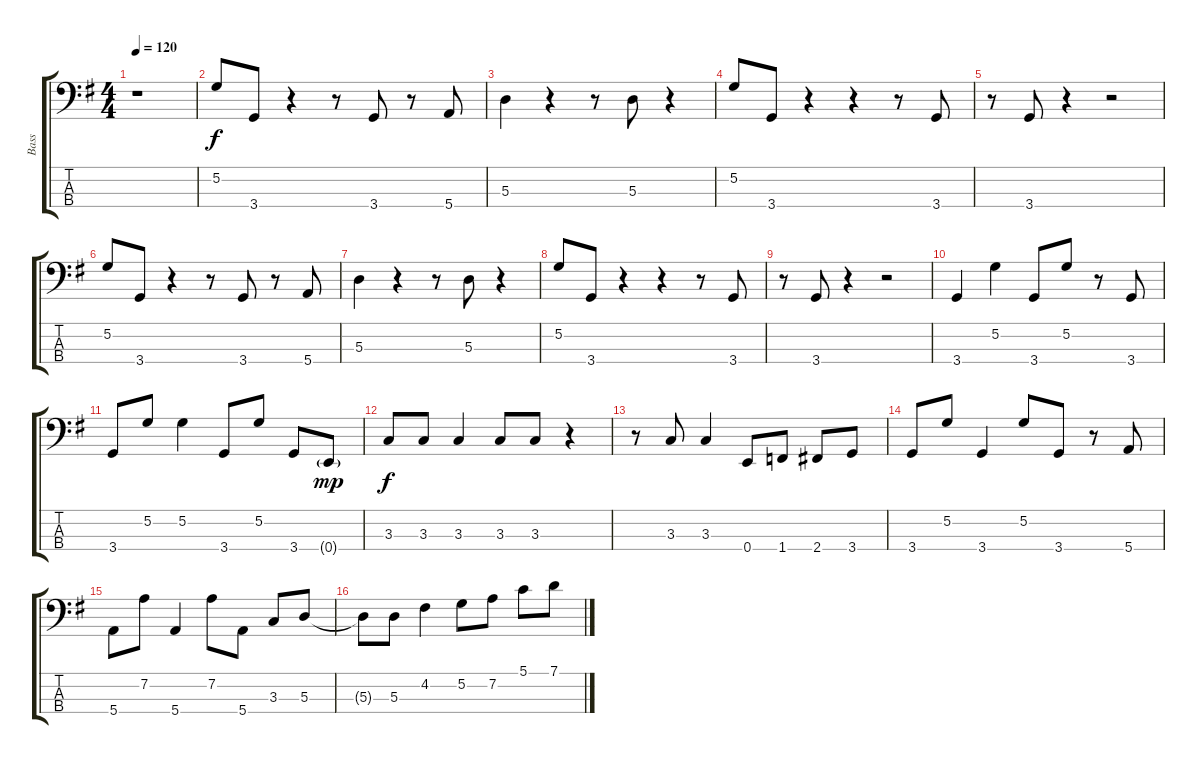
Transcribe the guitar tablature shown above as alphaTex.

\track ("Bass" "Bass") {instrument electricbasspick}
\staff {score tabs}
\tuning (G2 D2 A1 E1) {hide}
\ts (4 4)
\tempo 120
\clef f4
\ks g
r.1{dy f} |
5.2.8 3.4.8 r.4 r.8 3.4.8 r.8 5.4.8 |
5.3.4 r.4 r.8 5.3.8 r.4 |
5.2.8 3.4.8 r.4 r.4 r.8 3.4.8 |
r.8 3.4.8 r.4 r.2 |
5.2.8 3.4.8 r.4 r.8 3.4.8 r.8 5.4.8 |
5.3.4 r.4 r.8 5.3.8 r.4 |
5.2.8 3.4.8 r.4 r.4 r.8 3.4.8 |
r.8 3.4.8 r.4 r.2 |
3.4.4 5.2.4 3.4.8 5.2.8 r.8 3.4.8 |
3.4.8 5.2.8 5.2.4 3.4.8 5.2.8 3.4.8 0.4{g}.8{dy mp} |
3.3.8{dy f} 3.3.8 3.3.4 3.3.8 3.3.8 r.4 |
r.8 3.3.8 3.3.4 0.4.8 1.4.8 2.4.8 3.4.8 |
3.4.8 5.2.8 3.4.4 5.2.8 3.4.8 r.8 5.4.8 |
5.4.8 7.2.8 5.4.4 7.2.8 5.4.8 3.3.8 5.3.8 |
5.3{t}.8 5.3.8 4.2.4 5.2.8 7.2.8 5.1.8 7.1.8
